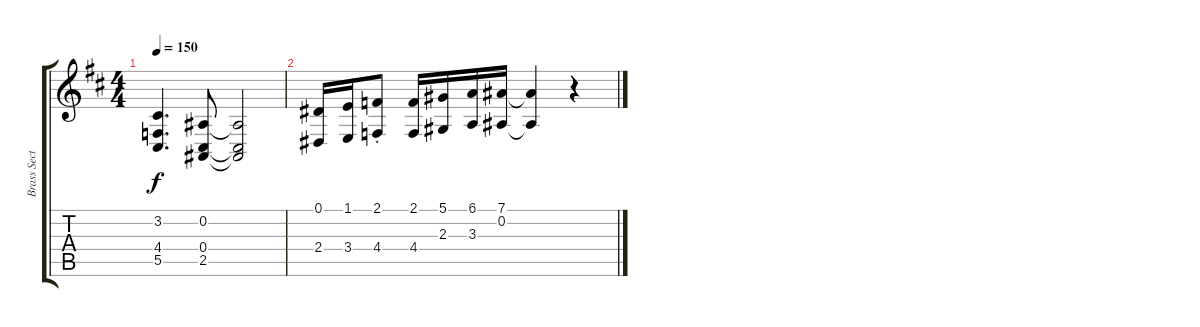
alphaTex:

\track ("Brass Section" "Brass Sect") {instrument brasssection}
\staff {score tabs}
\tuning (Eb4 Bb3 Gb3 Db3 Ab2 Eb2) {hide}
\ts (4 4)
\tempo 150
\clef g2
\ks d
(3.2 4.4 5.5).4{d dy f} (0.2 0.4 2.5).8 (0.2{t} 0.4{t} 2.5{t}).2 |
(0.1 2.4).16 (1.1 3.4).16 (2.1{st} 4.4{st}).8 (2.1 4.4).16 (5.1 2.3).16 (6.1 3.3).16 (7.1 0.2).16 (7.1{t} 0.2{t}).4 r.4
